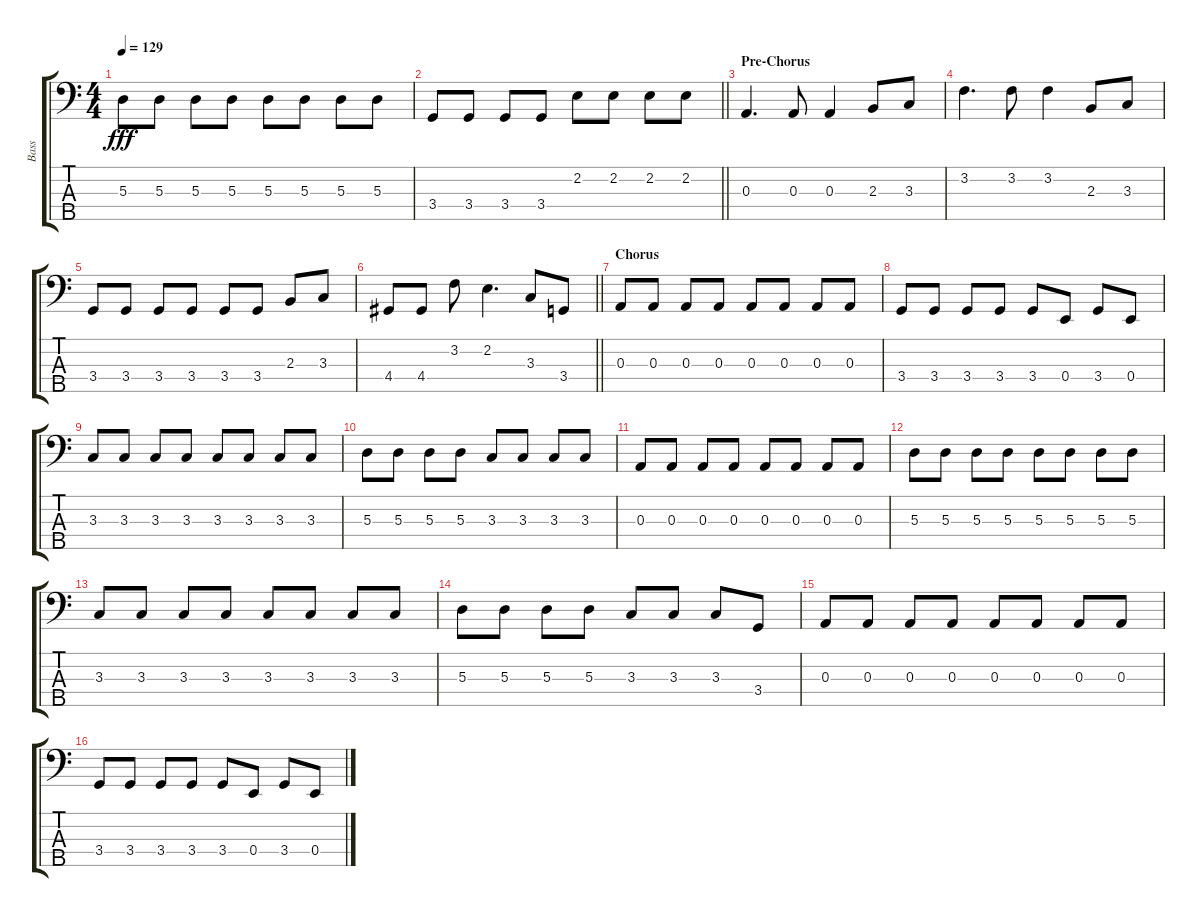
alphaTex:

\track ("Bass" "Bass") {instrument electricbasspick}
\staff {score tabs}
\tuning (G2 D2 A1 E1 B0) {hide}
\ts (4 4)
\tempo 129
\clef f4
\ks c
5.3.8{dy fff} 5.3.8 5.3.8 5.3.8 5.3.8 5.3.8 5.3.8 5.3.8 |
\barLineRight lightlight
3.4.8 3.4.8 3.4.8 3.4.8 2.2.8 2.2.8 2.2.8 2.2.8 |
\section ("" "Pre-Chorus")
0.3.4{d} 0.3.8 0.3.4 2.3.8 3.3.8 |
3.2.4{d} 3.2.8 3.2.4 2.3.8 3.3.8 |
3.4.8 3.4.8 3.4.8 3.4.8 3.4.8 3.4.8 2.3.8 3.3.8 |
\barLineRight lightlight
4.4.8 4.4.8 3.2.8 2.2.4{d} 3.3.8 3.4.8 |
\section ("" "Chorus")
0.3.8 0.3.8 0.3.8 0.3.8 0.3.8 0.3.8 0.3.8 0.3.8 |
3.4.8 3.4.8 3.4.8 3.4.8 3.4.8 0.4.8 3.4.8 0.4.8 |
3.3.8 3.3.8 3.3.8 3.3.8 3.3.8 3.3.8 3.3.8 3.3.8 |
5.3.8 5.3.8 5.3.8 5.3.8 3.3.8 3.3.8 3.3.8 3.3.8 |
0.3.8 0.3.8 0.3.8 0.3.8 0.3.8 0.3.8 0.3.8 0.3.8 |
5.3.8 5.3.8 5.3.8 5.3.8 5.3.8 5.3.8 5.3.8 5.3.8 |
3.3.8 3.3.8 3.3.8 3.3.8 3.3.8 3.3.8 3.3.8 3.3.8 |
5.3.8 5.3.8 5.3.8 5.3.8 3.3.8 3.3.8 3.3.8 3.4.8 |
0.3.8 0.3.8 0.3.8 0.3.8 0.3.8 0.3.8 0.3.8 0.3.8 |
3.4.8 3.4.8 3.4.8 3.4.8 3.4.8 0.4.8 3.4.8 0.4.8
